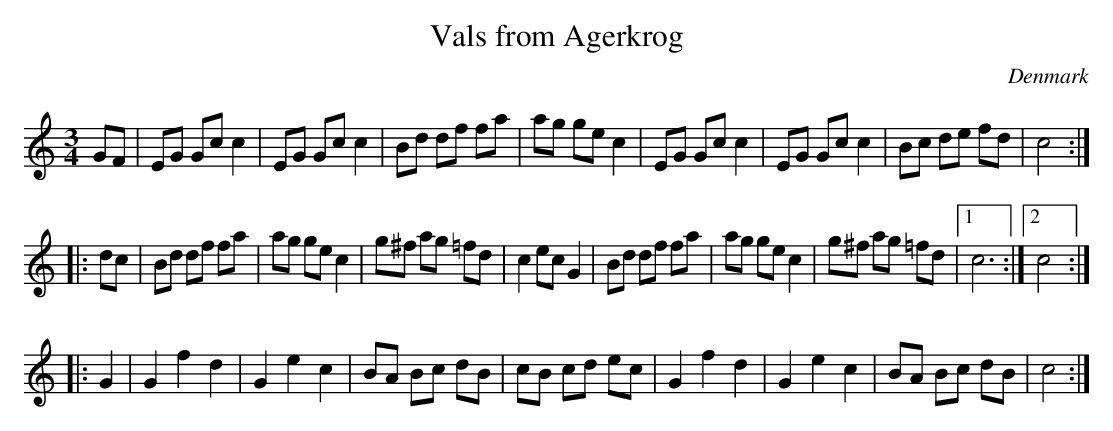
X:1
T:Vals from Agerkrog
M:3/4
O:Denmark
K:C major
GF |\
EG Gc c2 | EG Gc c2 | Bd df fa | ag ge c2 |\
EG Gc c2 | EG Gc c2 | Bc de fd | c4 :|
|: dc |\
Bd df fa | ag ge c2 | g^f ag =fd | c2 ec G2 |\
Bd df fa | ag ge c2 | g^f ag =fd \
|1 c6 :|2 c4 :|
|: G2 |\
G2 f2 d2 | G2 e2  c2 | BA Bc dB | cB cd ec | \
G2 f2 d2 | G2 e2 c2 | BA Bc dB | c4 :|
